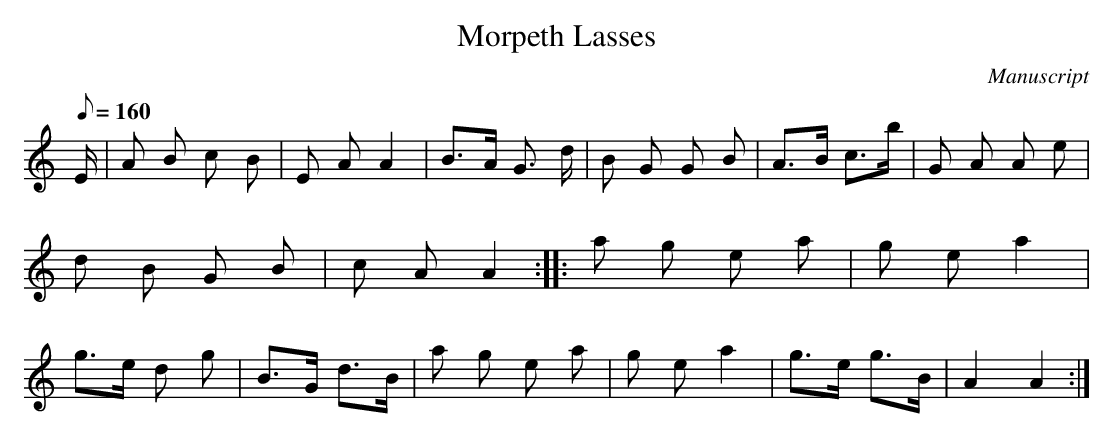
X:1
T: Morpeth Lasses
M:4/4s
L:1/8
Q:160
O:Manuscript
K:C
E/2|A B c B|E A A2| B>A G> d| B G G B|A>B c>b|G A A e|d B G B| c A A2::\
a g e a |g e a2|g>e d g| B>G d>B| a g e a |g e a2|g>e g>B| A2 A2:|
